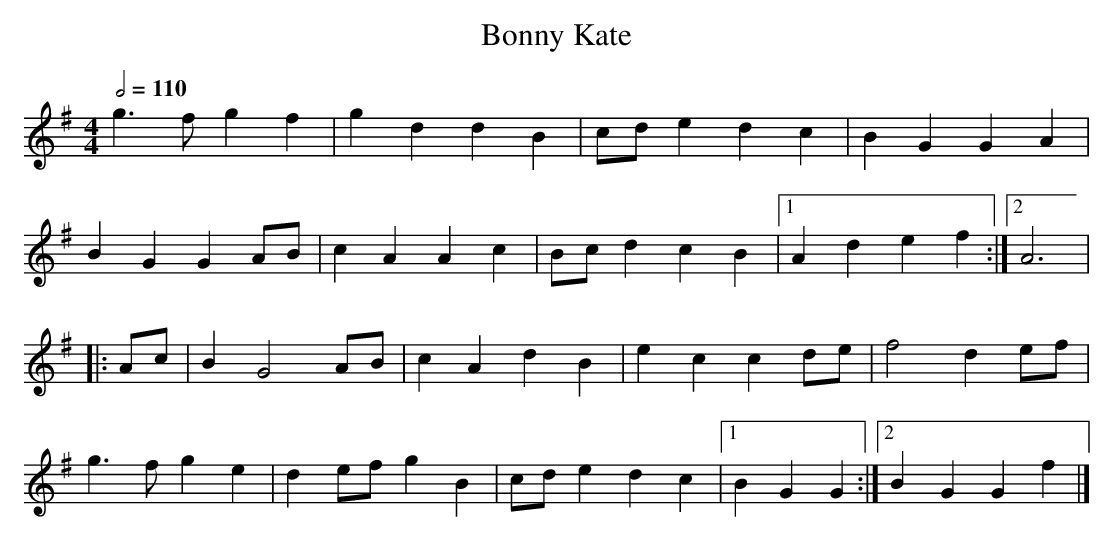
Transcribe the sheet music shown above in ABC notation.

X:1
T:Bonny Kate
M:4/4
L:1/8
Q:1/2=110
K:G
g3f g2f2|g2d2d2B2|cd e2d2c2|B2G2G2A2|
B2G2G2AB|c2A2A2c2|Bc d2c2B2|[1A2d2e2f2:|[2A6|
|:Ac|B2G4AB|c2A2d2B2|e2c2c2de|f4d2ef|
g3f g2e2|d2efg2B2|cd e2d2c2|[1B2G2G2:|[2B2G2G2f2|]
